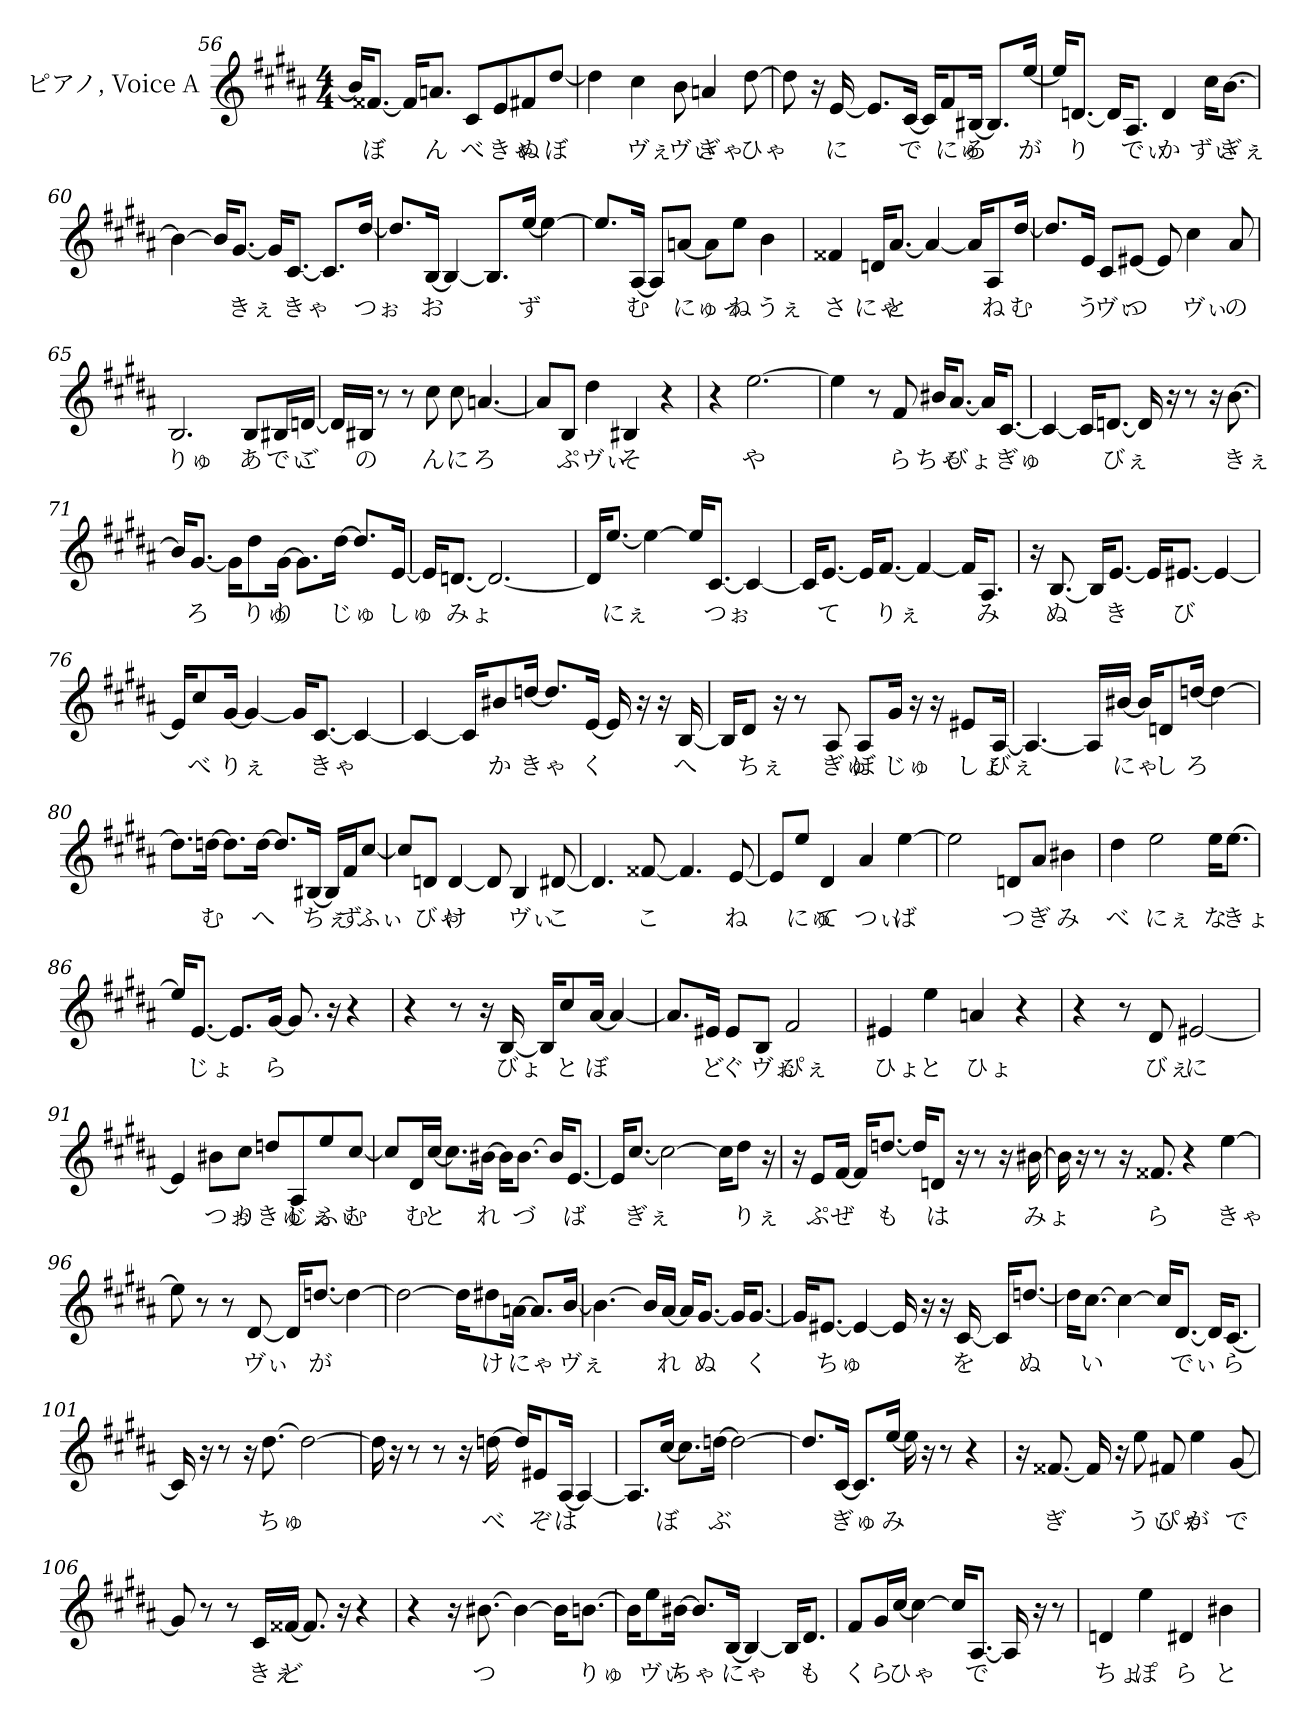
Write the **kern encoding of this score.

**kern	**text
*part1	*part1
*staff1	*staff1
*I"ピアノ, Voice A	*
*clefG2	*
*k[f#c#g#d#a#]	*
*M4/4	*
=56	=56
16b/KL]	.
!	!LO:LY:b
[8.f##X/J	ぼ
16f##/KL]	.
!	!LO:LY:b
8.an/J	ん
!	!LO:LY:b
8c#/L	べ
!	!LO:LY:b
8e/	きゃ
!	!LO:LY:b
8f#X/	ぬ
!	!LO:LY:b
[8dd#/J	ぼ
=57	=57
4dd#\]	.
!	!LO:LY:b
4cc#\	ヴぇ
!	!LO:LY:b
8b\	ヴぃ
!	!LO:LY:b
4an/	ぎゃ
!	!LO:LY:b
[8dd#\	ひゃ
!!LO:LB:g=z
=58	=58
8dd#\]	.
16r	.
!	!LO:LY:b
[16e/	に
8.e/L]	.
!	!LO:LY:b
[16c#/Jk	で
16c#/KL]	.
!	!LO:LY:b
8f#/	にゅ
!	!LO:LY:b
[16B#X/Jk	ろ
8.B#/L]	.
!	!LO:LY:b
[16ee/Jk	が
=59	=59
16ee/KL]	.
!	!LO:LY:b
[8.dn/J	り
16d/KL]	.
!	!LO:LY:b
8.A#/J	でぃ
!	!LO:LY:b
4d/	か
!	!LO:LY:b
16cc#\KL	ずぃ
!	!LO:LY:b
[8.b\J	ぎぇ
=60	=60
4b\_	.
16b/KL]	.
!	!LO:LY:b
[8.g#/J	きぇ
16g#/KL]	.
!	!LO:LY:b
[8.c#/J	きゃ
8.c#/L]	.
!	!LO:LY:b
[16dd#/Jk	つぉ
=61	=61
8.dd#/L]	.
!	!LO:LY:b
[16B/Jk	お
4B/_	.
8.B/L]	.
!	!LO:LY:b
[16ee/Jk	ず
4ee\_	.
!!LO:LB:g=z
=62	=62
8.ee/L]	.
!	!LO:LY:b
[16A#/Jk	む
8A#/L]	.
!	!LO:LY:b
[8an/J	にゅっ
8a\L]	.
!	!LO:LY:b
8ee\J	ね
!	!LO:LY:b
4b\	うぇ
=63	=63
!	!LO:LY:b
4f##X/	さ
!	!LO:LY:b
16dn/KL	にゃ
!	!LO:LY:b
[8.a#/J	と
4a#/_	.
16a#/KL]	.
!	!LO:LY:b
8A#/	ね
!	!LO:LY:b
[16dd#/Jk	む
=64	=64
8.dd#/L]	.
!	!LO:LY:b
16e/Jk	う
!	!LO:LY:b
8c#/L	ヴぃ
!	!LO:LY:b
[8e#X/J	つ
8e#/]	.
!	!LO:LY:b
4cc#\	ヴぃ
!	!LO:LY:b
8a#/	の
=65	=65
!	!LO:LY:b
2.B/	りゅ
!	!LO:LY:b
8B/L	あ
!	!LO:LY:b
16B#X/L	でぃ
!	!LO:LY:b
[16dn/JJ	ご
!!LO:LB:g=z
=66	=66
16d/LL]	.
!	!LO:LY:b
16B#X/JJ	の
8r	.
8r	.
!	!LO:LY:b
8cc#\	ん
!	!LO:LY:b
8cc#\	に
!	!LO:LY:b
[4.an/	ろ
=67	=67
8a/L]	.
!	!LO:LY:b
8B/J	ぷ
!	!LO:LY:b
4dd#\	ヴぃ
!	!LO:LY:b
4B#X/	そ
4r	.
=68	=68
4r	.
!	!LO:LY:b
[2.ee\	や
=69	=69
4ee\]	.
8r	.
!	!LO:LY:b
8f#/	ら
!	!LO:LY:b
16b#X/KL	ちゃ
!	!LO:LY:b
[8.a#/J	びょ
16a#/KL]	.
!	!LO:LY:b
[8.c#/J	ぎゅ
=70	=70
4c#/_	.
16c#/KL]	.
!	!LO:LY:b
[8.dn/J	びぇ
16d/]	.
16r	.
8r	.
16r	.
!	!LO:LY:b
[8.b\	きぇ
!!LO:LB:g=z
=71	=71
16b/KL]	.
!	!LO:LY:b
[8.g#/J	ろ
16g#\KL]	.
!	!LO:LY:b
8dd#\	りゅ
!	!LO:LY:b
[16g#\Jk	り
8.g#\L]	.
!	!LO:LY:b
[16dd#\Jk	じゅ
8.dd#/L]	.
!	!LO:LY:b
[16e/Jk	しゅ
=72	=72
16e/KL]	.
!	!LO:LY:b
[8.dn/J	みょ
2.d/_	.
=73	=73
16d/KL]	.
!	!LO:LY:b
[8.ee/J	にぇ
4ee\_	.
16ee/KL]	.
!	!LO:LY:b
[8.c#/J	つぉ
4c#/_	.
=74	=74
16c#/KL]	.
!	!LO:LY:b
[8.e/J	て
16e/KL]	.
!	!LO:LY:b
[8.f#/J	りぇ
4f#/_	.
16f#/KL]	.
!	!LO:LY:b
8.A#/J	み
=75	=75
16r	.
!	!LO:LY:b
[8.B/	ぬ
16B/KL]	.
!	!LO:LY:b
[8.e/J	き
16e/KL]	.
!	!LO:LY:b
[8.e#X/J	び
4e#/_	.
!!LO:LB:g=z
=76	=76
16e#/KL]	.
!	!LO:LY:b
8cc#/	べ
!	!LO:LY:b
[16g#/Jk	りぇ
4g#/_	.
16g#/KL]	.
!	!LO:LY:b
[8.c#/J	きゃ
4c#/_	.
=77	=77
4c#/_	.
16c#/KL]	.
!	!LO:LY:b
8b#X/	か
!	!LO:LY:b
[16ddn/Jk	きゃ
8.dd/L]	.
!	!LO:LY:b
[16e/Jk	く
16e/]	.
16r	.
16r	.
!	!LO:LY:b
[16B/	へ
=78	=78
16B/KL]	.
!	!LO:LY:b
8d#/J	ちぇ
16r	.
8r	.
!	!LO:LY:b
8A#/	ぎゅ
!	!LO:LY:b
8A#/L	ぼ
!	!LO:LY:b
16g#/Jk	じゅ
16r	.
16r	.
!	!LO:LY:b
8e#X/L	しょ
!	!LO:LY:b
[16A#/Jk	びぇ
!!LO:LB:g=z
=79	=79
4.A#/_	.
16A#/LL]	.
!	!LO:LY:b
[16b#X/JJ	にゃ
16b#/KL]	.
!	!LO:LY:b
8dn/	し
!	!LO:LY:b
[16ddn/Jk	ろ
4dd\_	.
=80	=80
8.dd\L]	.
!	!LO:LY:b
[16ddn\Jk	む
8.dd\L]	.
!	!LO:LY:b
[16dd\Jk	へ
8.dd/L]	.
!	!LO:LY:b
[16B#X/Jk	ちぇ
16B#/LL]	.
!	!LO:LY:b
16f#/J	ず
!	!LO:LY:b
[8cc#/J	ふぃ
=81	=81
8cc#/L]	.
!	!LO:LY:b
8dn/J	びゃ
!	!LO:LY:b
[4d/	け
8d/]	.
!	!LO:LY:b
4B/	ヴぃ
!	!LO:LY:b
[8d#X/	こ
=82	=82
4.d#/]	.
!	!LO:LY:b
[8f##X/	こ
4.f##/]	.
!	!LO:LY:b
[8e/	ね
!!LO:LB:g=z
=83	=83
8e/L]	.
!	!LO:LY:b
8ee/J	にゅ
!	!LO:LY:b
4d#/	て
!	!LO:LY:b
4a#/	つぃ
!	!LO:LY:b
[4ee\	ば
=84	=84
2ee\]	.
!	!LO:LY:b
8dn/L	つ
!	!LO:LY:b
8a#/J	ぎ
!	!LO:LY:b
4b#X\	み
=85	=85
!	!LO:LY:b
4dd#\	べ
!	!LO:LY:b
2ee\	にぇ
!	!LO:LY:b
16ee\KL	な
!	!LO:LY:b
[8.ee\J	きょ
=86	=86
16ee/KL]	.
!	!LO:LY:b
[8.e/J	じょ
8.e/L]	.
!	!LO:LY:b
[16g#/Jk	ら
8.g#/]	.
16r	.
4r	.
=87	=87
4r	.
8r	.
16r	.
!	!LO:LY:b
[16B/	びょ
16B/KL]	.
!	!LO:LY:b
8cc#/	と
!	!LO:LY:b
[16a#/Jk	ぼ
4a#/_	.
!!LO:LB:g=z
=88	=88
8.a#/L]	.
!	!LO:LY:b
16e#X/Jk	ど
!	!LO:LY:b
8e#/L	ぐ
!	!LO:LY:b
8B/J	ヴぉ
!	!LO:LY:b
2f#/	ぴぇ
=89	=89
!	!LO:LY:b
4e#X/	ひょ
!	!LO:LY:b
4ee\	と
!	!LO:LY:b
4an/	ひょ
4r	.
=90	=90
4r	.
8r	.
!	!LO:LY:b
8d#/	びぇ
!	!LO:LY:b
[2e#X/	に
=91	=91
4e#/]	.
!	!LO:LY:b
8b#X\L	つぉ
!	!LO:LY:b
8cc#\J	り
!	!LO:LY:b
8ddn/L	きゅ
!	!LO:LY:b
8A#/	じぇ
!	!LO:LY:b
8ee/	ふぃ
!	!LO:LY:b
[8cc#/J	む
=92	=92
8cc#/L]	.
!	!LO:LY:b
16d#/L	む
!	!LO:LY:b
[16cc#/JJ	と
8.cc#\L]	.
!	!LO:LY:b
[16b#X\Jk	れ
16b#\KL]	.
!	!LO:LY:b
[8.b#\J	づ
16b#/KL]	.
!	!LO:LY:b
[8.e/J	ば
!!LO:PB:g=z
=93	=93
16e/KL]	.
!	!LO:LY:b
[8.cc#/J	ぎぇ
2cc#\_	.
16cc#\KL]	.
!	!LO:LY:b
8dd#\J	りぇ
16r	.
=94	=94
16r	.
!	!LO:LY:b
8e/L	ぷ
!	!LO:LY:b
[16f#/Jk	ぜ
16f#/KL]	.
!	!LO:LY:b
[8.ddn/J	も
16dd/KL]	.
!	!LO:LY:b
8dn/J	は
16r	.
8r	.
16r	.
!	!LO:LY:b
[16b#X\	みょ
=95	=95
16b#\]	.
16r	.
8r	.
16r	.
!	!LO:LY:b
8.f##X/	ら
4r	.
!	!LO:LY:b
[4ee\	きゃ
=96	=96
8ee\]	.
8r	.
8r	.
!	!LO:LY:b
[8d#/	ヴぃ
16d#/KL]	.
!	!LO:LY:b
[8.ddn/J	が
4dd\_	.
!!LO:LB:g=z
=97	=97
2dd\_	.
16dd\KL]	.
!	!LO:LY:b
8dd#X\	け
!	!LO:LY:b
[16an\Jk	にゃ
8.a/L]	.
!	!LO:LY:b
[16b/Jk	ヴぇ
=98	=98
4.b\_	.
16b/LL]	.
!	!LO:LY:b
[16a#/JJ	れ
16a#/KL]	.
!	!LO:LY:b
[8.g#/J	ぬ
16g#/KL]	.
!	!LO:LY:b
[8.g#/J	く
=99	=99
16g#/KL]	.
!	!LO:LY:b
[8.e#X/J	ちゅ
4e#/_	.
16e#/]	.
16r	.
16r	.
!	!LO:LY:b
[16c#/	を
16c#/KL]	.
!	!LO:LY:b
[8.ddn/J	ぬ
=100	=100
16dd\KL]	.
!	!LO:LY:b
[8.cc#\J	い
4cc#\_	.
16cc#/KL]	.
!	!LO:LY:b
[8.d#/J	でぃ
16d#/KL]	.
!	!LO:LY:b
[8.c#/J	ら
!!LO:LB:g=z
=101	=101
16c#/]	.
16r	.
8r	.
16r	.
!	!LO:LY:b
[8.dd#\	ちゅ
2dd#\_	.
=102	=102
16dd#\]	.
16r	.
8r	.
8r	.
16r	.
!	!LO:LY:b
[16ddn\	べ
16dd/KL]	.
!	!LO:LY:b
8e#X/	ぞ
!	!LO:LY:b
[16A#/Jk	は
4A#/_	.
=103	=103
8.A#/L]	.
!	!LO:LY:b
[16cc#/Jk	ぼ
8.cc#\L]	.
!	!LO:LY:b
[16ddn\Jk	ぶ
2dd\_	.
=104	=104
8.dd/L]	.
!	!LO:LY:b
[16c#/Jk	ぎゅ
8.c#/L]	.
!	!LO:LY:b
[16ee/Jk	み
16ee\]	.
16r	.
8r	.
4r	.
!!LO:LB:g=z
=105	=105
16r	.
!	!LO:LY:b
[8.f##X/	ぎ
16f##/]	.
16r	.
!	!LO:LY:b
8ee\	うぃ
!	!LO:LY:b
8f#X/	ぴゃ
!	!LO:LY:b
4ee\	が
!	!LO:LY:b
[8g#/	で
=106	=106
8g#/]	.
8r	.
8r	.
!	!LO:LY:b
16c#/LL	きぇ
!	!LO:LY:b
[16f##X/JJ	ど
8.f##/]	.
16r	.
4r	.
=107	=107
4r	.
16r	.
!	!LO:LY:b
[8.b#X\	つ
4b#\_	.
16b#\KL]	.
!	!LO:LY:b
[8.bn\J	りゅ
=108	=108
16b\KL]	.
!	!LO:LY:b
8ee\	ヴぃ
!	!LO:LY:b
[16b#X\Jk	ちゃ
8.b#/L]	.
!	!LO:LY:b
[16B/Jk	にゃ
4B/_	.
16B/KL]	.
!	!LO:LY:b
8.d#/J	も
!!LO:LB:g=z
=109	=109
!	!LO:LY:b
8f#/L	く
!	!LO:LY:b
16g#/L	ら
!	!LO:LY:b
[16cc#/JJ	ひゃ
4cc#\_	.
16cc#/KL]	.
!	!LO:LY:b
[8.A#/J	で
16A#/]	.
16r	.
8r	.
=110	=110
!	!LO:LY:b
4dn/	ちょ
!	!LO:LY:b
4ee\	ぽ
!	!LO:LY:b
4d#X/	ら
!	!LO:LY:b
4b#X\	と
=	=
*-	*-
